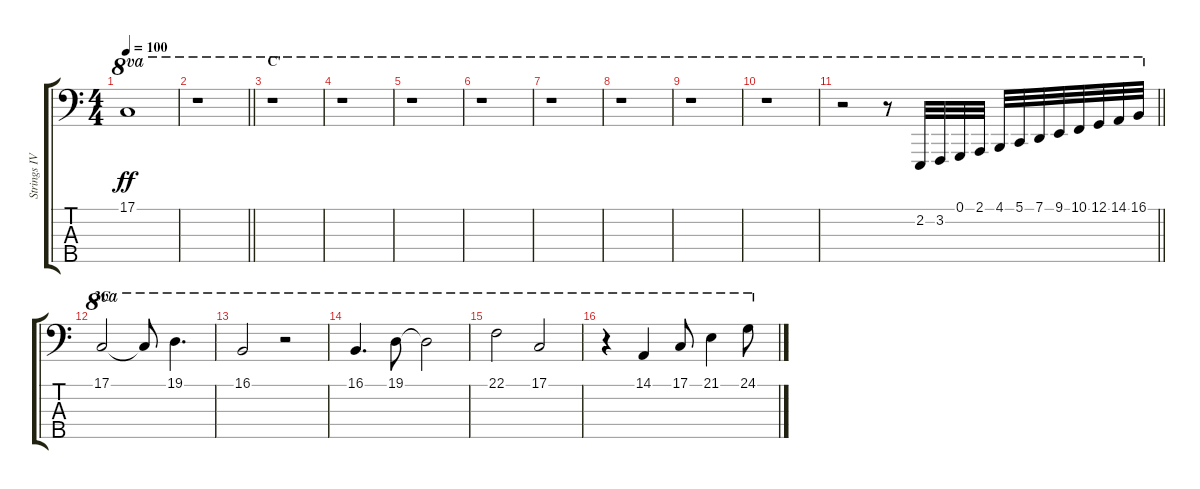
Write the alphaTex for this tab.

\track ("Strings IV" "Strings IV") {instrument stringensemble1}
\staff {score tabs}
\tuning (G2 D2 A1 E1 B0) {hide}
\ts (4 4)
\tempo 100
\clef f4
\ks c
17.1.1{ot 8va dy ff} |
\barLineRight lightlight
r.1{ot 8va} |
\section ("" "C'")
r.1{ot 8va} |
r.1{ot 8va} |
r.1{ot 8va} |
r.1{ot 8va} |
r.1{ot 8va} |
r.1{ot 8va} |
r.1{ot 8va} |
r.1{ot 8va} |
\barLineRight lightlight
r.2{ot 8va} r.8{ot 8va} 2.2.32{ot 8va} 3.2.32{ot 8va} 0.1.32{ot 8va} 2.1.32{ot 8va} 4.1.32{ot 8va} 5.1.32{ot 8va} 7.1.32{ot 8va} 9.1.32{ot 8va} 10.1.32{ot 8va} 12.1.32{ot 8va} 14.1.32{ot 8va} 16.1.32{ot 8va} |
\section ("" "3C")
17.1.2{ot 8va} 17.1{t}.8{ot 8va} 19.1.4{d ot 8va} |
16.1.2{ot 8va} r.2{ot 8va} |
16.1.4{d ot 8va} 19.1.8{ot 8va} 19.1{t}.2{ot 8va} |
22.1.2{ot 8va} 17.1.2{ot 8va} |
r.4{ot 8va} 14.1.4{ot 8va} 17.1.8{ot 8va} 21.1.4{ot 8va} 24.1.8{ot 8va}
